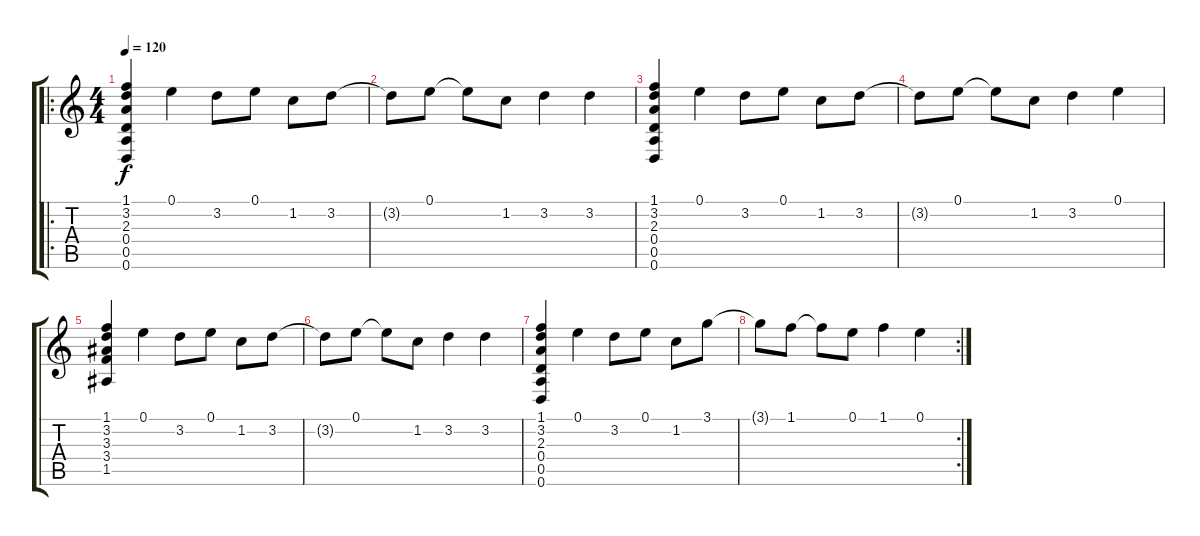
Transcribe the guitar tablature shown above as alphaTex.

\track "" {instrument acousticguitarnylon}
\staff {score tabs}
\tuning (E4 B3 G3 D3 A2 D2) {hide}
\ro
\ts (4 4)
\tempo 120
\clef g2
\ks c
(1.1 3.2 2.3 0.4 0.5 0.6).4{dy f} 0.1.4 3.2.8 0.1.8 1.2.8 3.2.8 |
3.2{t}.8 0.1.8 0.1{t}.8 1.2.8 3.2.4 3.2.4 |
(1.1 3.2 2.3 0.4 0.5 0.6).4 0.1.4 3.2.8 0.1.8 1.2.8 3.2.8 |
3.2{t}.8 0.1.8 0.1{t}.8 1.2.8 3.2.4 0.1.4 |
(1.1 3.2 3.3 3.4 1.5).4 0.1.4 3.2.8 0.1.8 1.2.8 3.2.8 |
3.2{t}.8 0.1.8 0.1{t}.8 1.2.8 3.2.4 3.2.4 |
(1.1 3.2 2.3 0.4 0.5 0.6).4 0.1.4 3.2.8 0.1.8 1.2.8 3.1.8 |
\rc 2
3.1{t}.8 1.1.8 1.1{t}.8 0.1.8 1.1.4 0.1.4
